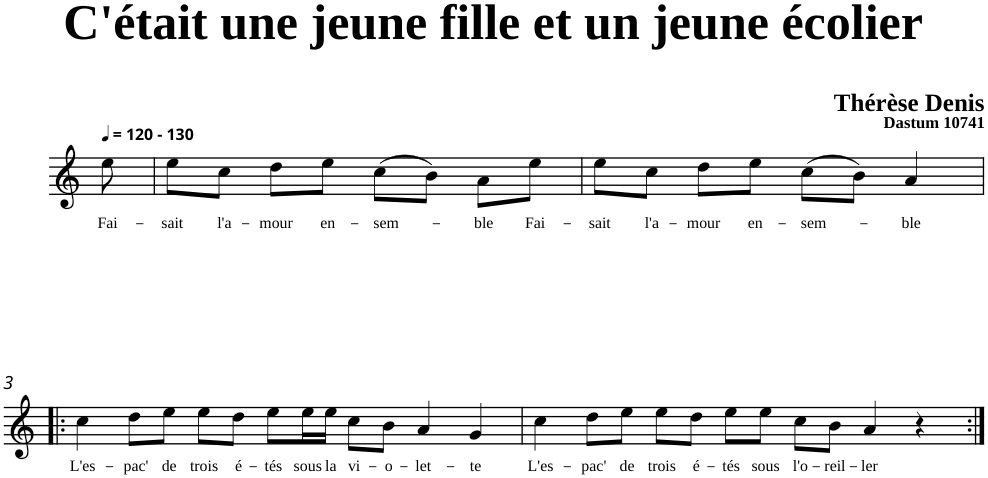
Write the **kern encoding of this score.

**kern	**text
*part1	*part1
*staff1	*staff1
*clefG2	*
*k[]	*
=	=
!LO:TX:a:B:t=- 130	!
!	!LO:LY:b
8ee\	Fai-
=1	=1
!	!LO:LY:b
8ee\L	-sait
!	!LO:LY:b
8cc\J	l'a-
!	!LO:LY:b
8dd\L	-mour
!	!LO:LY:b
8ee\J	en-
!	!LO:LY:b
(>8cc\L	-sem-
8b\J)	.
!	!LO:LY:b
8a\L	-ble
!	!LO:LY:b
8ee\J	Fai-
=2	=2
!	!LO:LY:b
8ee\L	-sait
!	!LO:LY:b
8cc\J	l'a-
!	!LO:LY:b
8dd\L	-mour
!	!LO:LY:b
8ee\J	en-
!	!LO:LY:b
(>8cc\L	-sem-
8b\J)	.
!	!LO:LY:b
4a/	-ble
!!LO:LB:g=z
=3!|:	=3!|:
!	!LO:LY:b
4cc\	L'es-
!	!LO:LY:b
8dd\L	-pac'
!	!LO:LY:b
8ee\J	de
!	!LO:LY:b
8ee\L	trois
!	!LO:LY:b
8dd\J	é-
!	!LO:LY:b
8ee\L	-tés
!	!LO:LY:b
16ee\L	sous
!	!LO:LY:b
16ee\JJ	la
!	!LO:LY:b
8cc\L	vi-
!	!LO:LY:b
8b\J	-o-
!	!LO:LY:b
4a/	-let-
!	!LO:LY:b
4g/	-te
=4	=4
!	!LO:LY:b
4cc\	L'es-
!	!LO:LY:b
8dd\L	-pac'
!	!LO:LY:b
8ee\J	de
!	!LO:LY:b
8ee\L	trois
!	!LO:LY:b
8dd\J	é-
!	!LO:LY:b
8ee\L	-tés
!	!LO:LY:b
8ee\J	sous
!	!LO:LY:b
8cc\L	l'o-
!	!LO:LY:b
8b\J	-reil-
!	!LO:LY:b
4a/	-ler
4r	.
=:|!	=:|!
*-	*-
